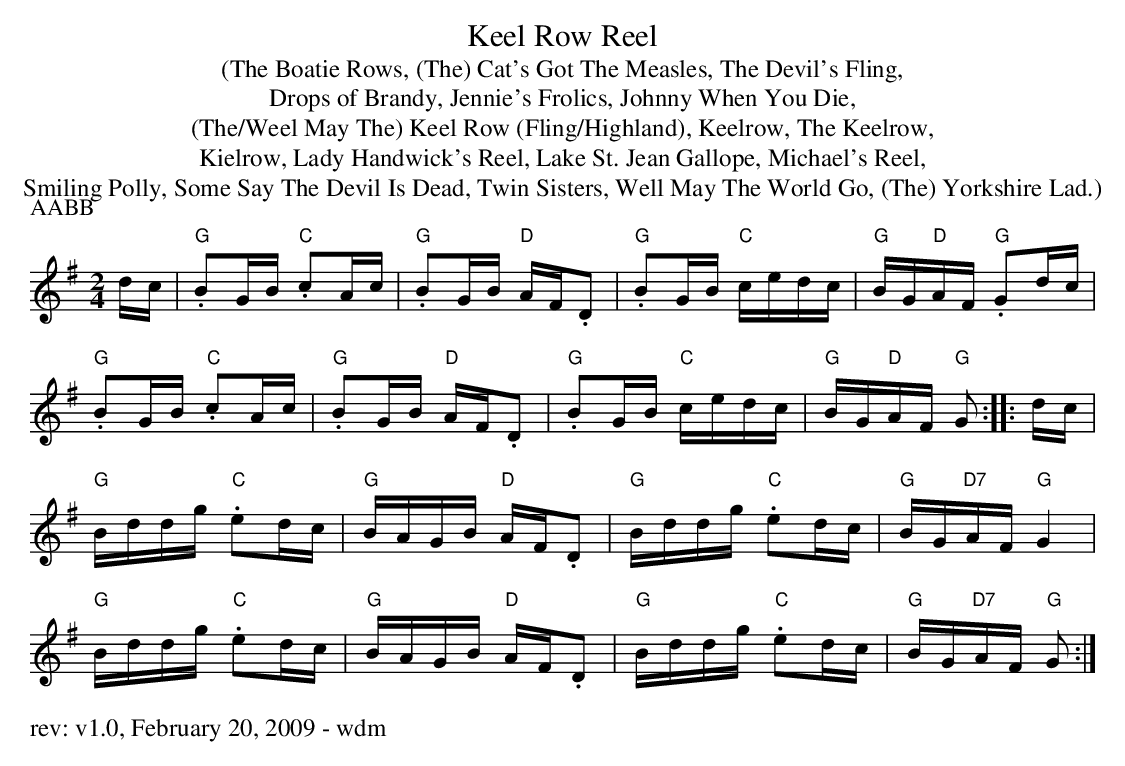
X:1
T:Keel Row Reel
T:(The Boatie Rows, (The) Cat's Got The Measles, The Devil's Fling,
T:Drops of Brandy, Jennie's Frolics, Johnny When You Die,
T:(The/Weel May The) Keel Row (Fling/Highland), Keelrow, The Keelrow,
T:Kielrow, Lady Handwick's Reel, Lake St. Jean Gallope, Michael's Reel,
T:Smiling Polly, Some Say The Devil Is Dead, Twin Sisters, Well May The World Go, (The) Yorkshire Lad.)
M:2/4
L:1/8
P:AABB
K:G
d/2-c/2|\
"G".BG/B/ "C".cA/c/|"G".BG/B/ "D"A/F/.D|"G".BG/B/ "C"c/e/d/c/|"G"B/G/"D"A/F/ "G".Gd/c/|
"G".BG/B/ "C".cA/c/|"G".BG/B/ "D"A/F/.D|"G".BG/B/ "C"c/e/d/c/|"G"B/G/"D"A/F/ "G"G :| |: d/2c/2 |
"G"B/d/d/g/ "C".ed/2c/2|"G"B/A/G/B/ "D"A/F/.D|"G"B/2d/2d/2g/2 "C".ed/2c/2|"G"B/2G/2"D7"A/2F/2 "G"G2|
"G"B/d/d/g/ "C".ed/2c/2|"G"B/A/G/B/ "D"A/F/.D|"G"B/2d/2d/2g/2 "C".ed/2c/2|"G"B/2G/2"D7"A/2F/2 "G"G :|
